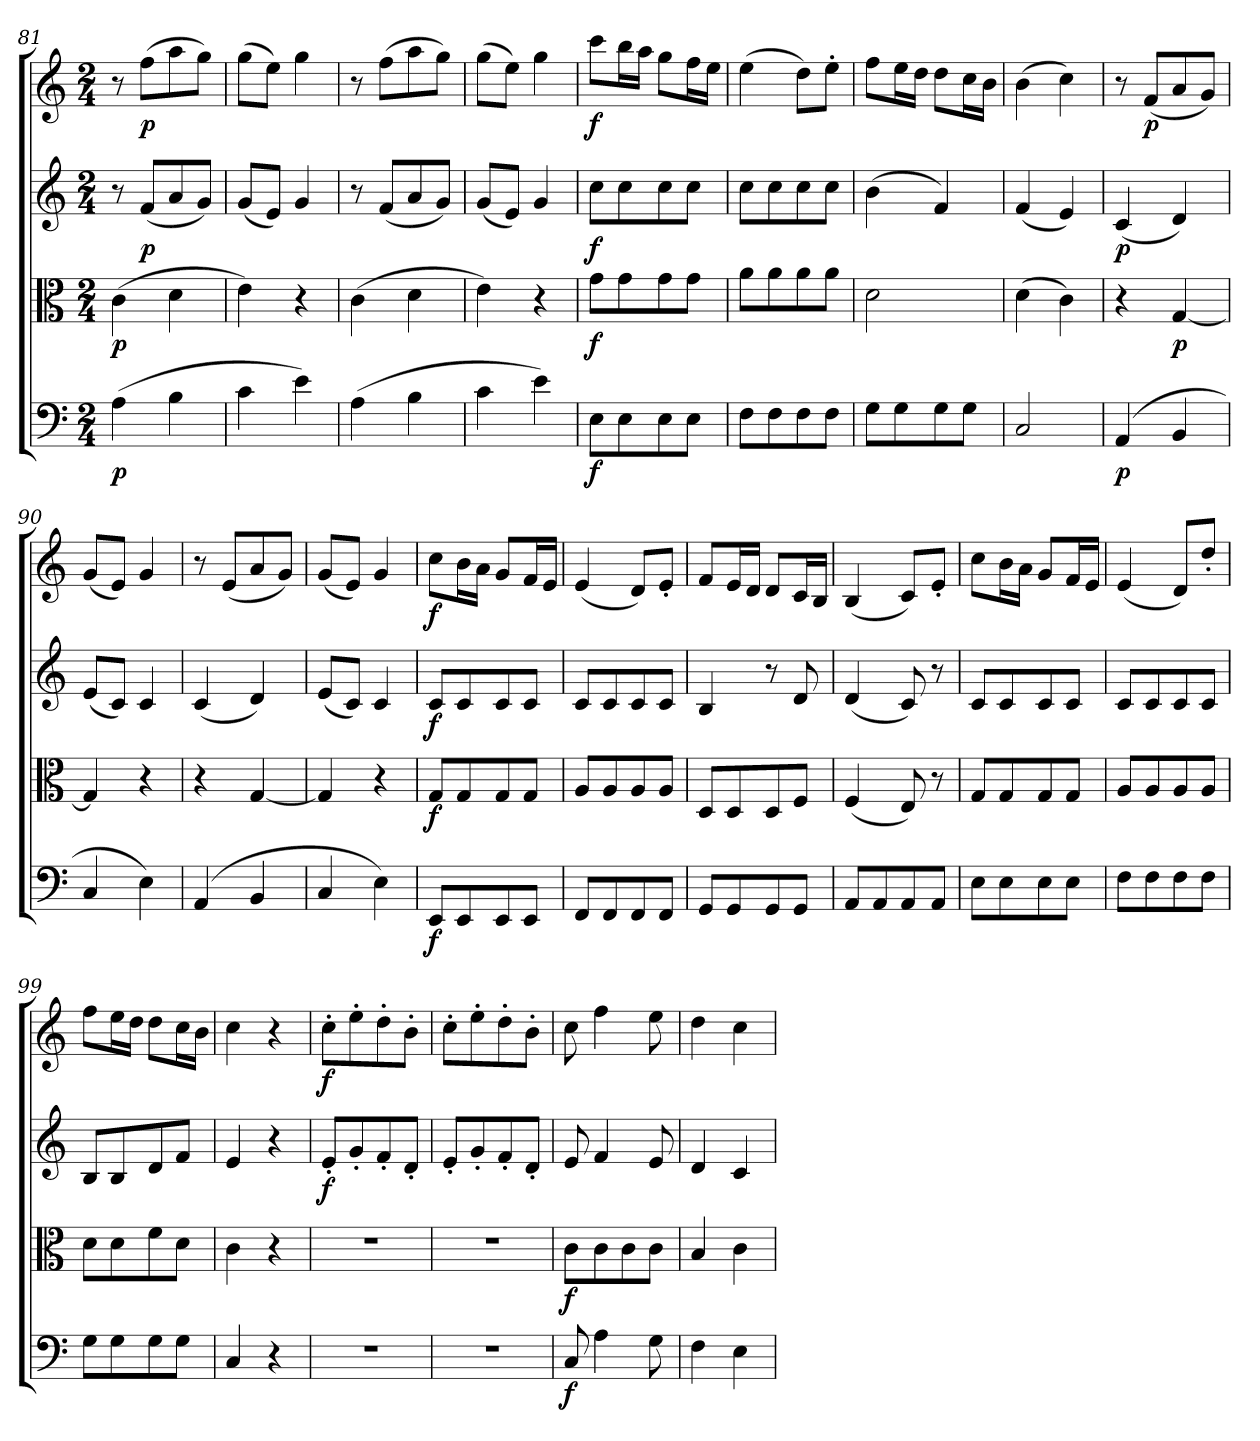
**kern	**dynam	**kern	**dynam	**kern	**dynam	**kern	**dynam
*part4	*part4	*part3	*part3	*part2	*part2	*part1	*part1
*staff4	*staff4	*staff3	*staff3	*staff2	*staff2	*staff1	*staff1
*clefF4	*	*clefC3	*	*clefG2	*	*clefG2	*
*k[]	*	*k[]	*	*k[]	*	*k[]	*
*C:	*	*C:	*	*C:	*	*C:	*
*M2/4	*	*M2/4	*	*M2/4	*	*M2/4	*
=81	=81	=81	=81	=81	=81	=81	=81
(4A\	p	(4c\	p	8r	.	8r	.
.	.	.	.	(8f/L	p	(8ff\L	p
4B\	.	4d\	.	8a/	.	8aa\	.
.	.	.	.	8g/J)	.	8gg\J)	.
=82	=82	=82	=82	=82	=82	=82	=82
4c\	.	4e\)	.	(8g/L	.	(8gg\L	.
.	.	.	.	8e/J)	.	8ee\J)	.
4e\)	.	4r	.	4g/	.	4gg\	.
=83	=83	=83	=83	=83	=83	=83	=83
(4A\	.	(4c\	.	8r	.	8r	.
.	.	.	.	(8f/L	.	(8ff\L	.
4B\	.	4d\	.	8a/	.	8aa\	.
.	.	.	.	8g/J)	.	8gg\J)	.
=84	=84	=84	=84	=84	=84	=84	=84
4c\	.	4e\)	.	(8g/L	.	(8gg\L	.
.	.	.	.	8e/J)	.	8ee\J)	.
4e\)	.	4r	.	4g/	.	4gg\	.
=85	=85	=85	=85	=85	=85	=85	=85
8E\L	f	8g\L	f	8cc\L	f	8ccc\L	f
8E\	.	8g\	.	8cc\	.	16bb\L	.
.	.	.	.	.	.	16aa\JJ	.
8E\	.	8g\	.	8cc\	.	8gg\L	.
8E\J	.	8g\J	.	8cc\J	.	16ff\L	.
.	.	.	.	.	.	16ee\JJ	.
=86	=86	=86	=86	=86	=86	=86	=86
8F\L	.	8a\L	.	8cc\L	.	(4ee\	.
8F\	.	8a\	.	8cc\	.	.	.
8F\	.	8a\	.	8cc\	.	8dd\L)	.
8F\J	.	8a\J	.	8cc\J	.	8ee'\J	.
=87	=87	=87	=87	=87	=87	=87	=87
8G\L	.	2d\	.	(4b\	.	8ff\L	.
8G\	.	.	.	.	.	16ee\L	.
.	.	.	.	.	.	16dd\JJ	.
8G\	.	.	.	4f/)	.	8dd\L	.
8G\J	.	.	.	.	.	16cc\L	.
.	.	.	.	.	.	16b\JJ	.
=88	=88	=88	=88	=88	=88	=88	=88
2C/	.	(4d\	.	(4f/	.	(4b\	.
.	.	4c\)	.	4e/)	.	4cc\)	.
=89	=89	=89	=89	=89	=89	=89	=89
(4AA/	p	4r	.	(4c/	p	8r	.
.	.	.	.	.	.	(8f/L	p
4BB/	.	[4G/	p	4d/)	.	8a/	.
.	.	.	.	.	.	8g/J)	.
=90	=90	=90	=90	=90	=90	=90	=90
4C/	.	4G/]	.	(8e/L	.	(8g/L	.
.	.	.	.	8c/J)	.	8e/J)	.
4E\)	.	4r	.	4c/	.	4g/	.
=91	=91	=91	=91	=91	=91	=91	=91
(4AA/	.	4r	.	(4c/	.	8r	.
.	.	.	.	.	.	(8e/L	.
4BB/	.	[4G/	.	4d/)	.	8a/	.
.	.	.	.	.	.	8g/J)	.
=92	=92	=92	=92	=92	=92	=92	=92
4C/	.	4G/]	.	(8e/L	.	(8g/L	.
.	.	.	.	8c/J)	.	8e/J)	.
4E\)	.	4r	.	4c/	.	4g/	.
=93	=93	=93	=93	=93	=93	=93	=93
8EE/L	f	8G/L	f	8c/L	f	8cc\L	f
8EE/	.	8G/	.	8c/	.	16b\L	.
.	.	.	.	.	.	16a\JJ	.
8EE/	.	8G/	.	8c/	.	8g/L	.
8EE/J	.	8G/J	.	8c/J	.	16f/L	.
.	.	.	.	.	.	16e/JJ	.
=94	=94	=94	=94	=94	=94	=94	=94
8FF/L	.	8A/L	.	8c/L	.	(4e/	.
8FF/	.	8A/	.	8c/	.	.	.
8FF/	.	8A/	.	8c/	.	8d/L)	.
8FF/J	.	8A/J	.	8c/J	.	8e'/J	.
=95	=95	=95	=95	=95	=95	=95	=95
8GG/L	.	8D/L	.	4B/	.	8f/L	.
8GG/	.	8D/	.	.	.	16e/L	.
.	.	.	.	.	.	16d/JJ	.
8GG/	.	8D/	.	8r	.	8d/L	.
8GG/J	.	8F/J	.	8d/	.	16c/L	.
.	.	.	.	.	.	16B/JJ	.
=96	=96	=96	=96	=96	=96	=96	=96
8AA/L	.	(4F/	.	(4d/	.	(4B/	.
8AA/	.	.	.	.	.	.	.
8AA/	.	8E/)	.	8c/)	.	8c/L)	.
8AA/J	.	8r	.	8r	.	8e'/J	.
=97	=97	=97	=97	=97	=97	=97	=97
8E\L	.	8G/L	.	8c/L	.	8cc\L	.
8E\	.	8G/	.	8c/	.	16b\L	.
.	.	.	.	.	.	16a\JJ	.
8E\	.	8G/	.	8c/	.	8g/L	.
8E\J	.	8G/J	.	8c/J	.	16f/L	.
.	.	.	.	.	.	16e/JJ	.
=98	=98	=98	=98	=98	=98	=98	=98
8F\L	.	8A/L	.	8c/L	.	(4e/	.
8F\	.	8A/	.	8c/	.	.	.
8F\	.	8A/	.	8c/	.	8d/L)	.
8F\J	.	8A/J	.	8c/J	.	8dd'/J	.
=99	=99	=99	=99	=99	=99	=99	=99
8G\L	.	8d\L	.	8B/L	.	8ff\L	.
8G\	.	8d\	.	8B/	.	16ee\L	.
.	.	.	.	.	.	16dd\JJ	.
8G\	.	8f\	.	8d/	.	8dd\L	.
8G\J	.	8d\J	.	8f/J	.	16cc\L	.
.	.	.	.	.	.	16b\JJ	.
=100	=100	=100	=100	=100	=100	=100	=100
4C/	.	4c\	.	4e/	.	4cc\	.
4r	.	4r	.	4r	.	4r	.
=101	=101	=101	=101	=101	=101	=101	=101
2r	.	2r	.	8e'/L	f	8cc'\L	f
.	.	.	.	8g'/	.	8ee'\	.
.	.	.	.	8f'/	.	8dd'\	.
.	.	.	.	8d'/J	.	8b'\J	.
=102	=102	=102	=102	=102	=102	=102	=102
2r	.	2r	.	8e'/L	.	8cc'\L	.
.	.	.	.	8g'/	.	8ee'\	.
.	.	.	.	8f'/	.	8dd'\	.
.	.	.	.	8d'/J	.	8b'\J	.
=103	=103	=103	=103	=103	=103	=103	=103
8C/	f	8c\L	f	8e/	.	8cc\	.
4A\	.	8c\	.	4f/	.	4ff\	.
.	.	8c\	.	.	.	.	.
8G\	.	8c\J	.	8e/	.	8ee\	.
=104	=104	=104	=104	=104	=104	=104	=104
4F\	.	4B/	.	4d/	.	4dd\	.
4E\	.	4c\	.	4c/	.	4cc\	.
=	=	=	=	=	=	=	=
*-	*-	*-	*-	*-	*-	*-	*-
